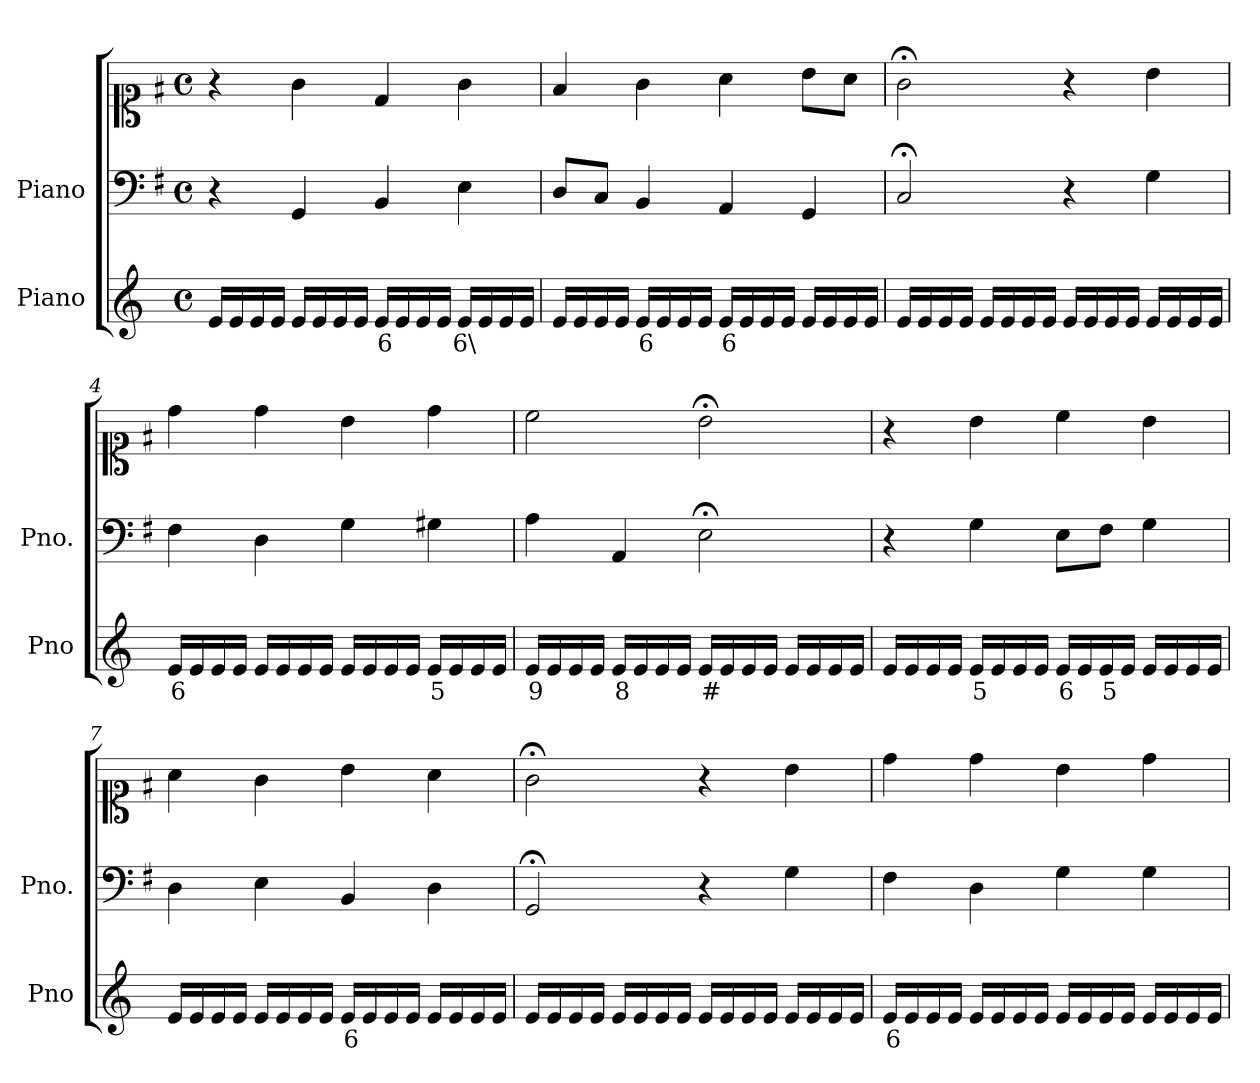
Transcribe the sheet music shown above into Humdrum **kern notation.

**kern	**text	**kern	**kern
*part2	*part2	*part1	*part1
*staff3	*staff3	*staff2	*staff1
*I"Piano	*	*I"Piano	*
*I'Pno	*	*I'Pno.	*
*clefG2	*	*clefF4	*clefC1
*k[]	*	*k[f#]	*k[f#]
*M4/4	*	*M4/4	*M4/4
*met(c)	*	*met(c)	*met(c)
=1	=1	=1	=1
16e/LL	.	4r	4r
16e/	.	.	.
16e/	.	.	.
16e/JJ	.	.	.
16e/LL	.	4GG/	4g\
16e/	.	.	.
16e/	.	.	.
16e/JJ	.	.	.
!	!LO:LY:b	!	!
16e/LL	6	4BB/	4d/
16e/	.	.	.
16e/	.	.	.
16e/JJ	.	.	.
!	!LO:LY:b	!	!
16e/LL	6\	4E\	4g\
16e/	.	.	.
16e/	.	.	.
16e/JJ	.	.	.
=2	=2	=2	=2
16e/LL	.	8D/L	4f#/
16e/	.	.	.
!	!LO:LY:b	!	!
16e/	_	8C/J	.
16e/JJ	.	.	.
!	!LO:LY:b	!	!
16e/LL	6	4BB/	4g\
16e/	.	.	.
16e/	.	.	.
16e/JJ	.	.	.
!	!LO:LY:b	!	!
16e/LL	6	4AA/	4a\
16e/	.	.	.
16e/	.	.	.
16e/JJ	.	.	.
16e/LL	.	4GG/	8b\L
16e/	.	.	.
16e/	.	.	8a\J
16e/JJ	.	.	.
=3	=3	=3	=3
16e/LL	.	2C;</	2g;<\
16e/	.	.	.
16e/	.	.	.
16e/JJ	.	.	.
16e/LL	.	.	.
16e/	.	.	.
16e/	.	.	.
16e/JJ	.	.	.
16e/LL	.	4r	4r
16e/	.	.	.
16e/	.	.	.
16e/JJ	.	.	.
16e/LL	.	4G\	4b\
16e/	.	.	.
16e/	.	.	.
16e/JJ	.	.	.
=4	=4	=4	=4
!	!LO:LY:b	!	!
16e/LL	6	4F#\	4dd\
16e/	.	.	.
16e/	.	.	.
16e/JJ	.	.	.
16e/LL	.	4D\	4dd\
16e/	.	.	.
16e/	.	.	.
16e/JJ	.	.	.
16e/LL	.	4G\	4b\
16e/	.	.	.
16e/	.	.	.
16e/JJ	.	.	.
!	!LO:LY:b	!	!
16e/LL	5	4G#X\	4dd\
16e/	.	.	.
16e/	.	.	.
16e/JJ	.	.	.
=5	=5	=5	=5
!	!LO:LY:b	!	!
16e/LL	9	4A\	2cc\
16e/	.	.	.
16e/	.	.	.
16e/JJ	.	.	.
!	!LO:LY:b	!	!
16e/LL	8	4AA/	.
16e/	.	.	.
16e/	.	.	.
16e/JJ	.	.	.
!	!LO:LY:b	!	!
16e/LL	#	2E;<\	2b;<\
16e/	.	.	.
16e/	.	.	.
16e/JJ	.	.	.
16e/LL	.	.	.
16e/	.	.	.
16e/	.	.	.
16e/JJ	.	.	.
=6	=6	=6	=6
16e/LL	.	4r	4r
16e/	.	.	.
16e/	.	.	.
16e/JJ	.	.	.
!	!LO:LY:b	!	!
16e/LL	5	4G\	4b\
16e/	.	.	.
16e/	.	.	.
16e/JJ	.	.	.
!	!LO:LY:b	!	!
16e/LL	6	8E\L	4cc\
16e/	.	.	.
!	!LO:LY:b	!	!
16e/	5	8F#\J	.
16e/JJ	.	.	.
16e/LL	.	4G\	4b\
16e/	.	.	.
16e/	.	.	.
16e/JJ	.	.	.
=7	=7	=7	=7
16e/LL	.	4D\	4a\
16e/	.	.	.
16e/	.	.	.
16e/JJ	.	.	.
16e/LL	.	4E\	4g\
16e/	.	.	.
16e/	.	.	.
16e/JJ	.	.	.
!	!LO:LY:b	!	!
16e/LL	6	4BB/	4b\
16e/	.	.	.
16e/	.	.	.
16e/JJ	.	.	.
16e/LL	.	4D\	4a\
16e/	.	.	.
16e/	.	.	.
16e/JJ	.	.	.
=8	=8	=8	=8
16e/LL	.	2GG;</	2g;<\
16e/	.	.	.
16e/	.	.	.
16e/JJ	.	.	.
16e/LL	.	.	.
16e/	.	.	.
16e/	.	.	.
16e/JJ	.	.	.
16e/LL	.	4r	4r
16e/	.	.	.
16e/	.	.	.
16e/JJ	.	.	.
16e/LL	.	4G\	4b\
16e/	.	.	.
16e/	.	.	.
16e/JJ	.	.	.
=9	=9	=9	=9
!	!LO:LY:b	!	!
16e/LL	6	4F#\	4dd\
16e/	.	.	.
16e/	.	.	.
16e/JJ	.	.	.
16e/LL	.	4D\	4dd\
16e/	.	.	.
16e/	.	.	.
16e/JJ	.	.	.
16e/LL	.	4G\	4b\
16e/	.	.	.
16e/	.	.	.
16e/JJ	.	.	.
16e/LL	.	4G\	4dd\
16e/	.	.	.
16e/	.	.	.
16e/JJ	.	.	.
=	=	=	=
*-	*-	*-	*-
